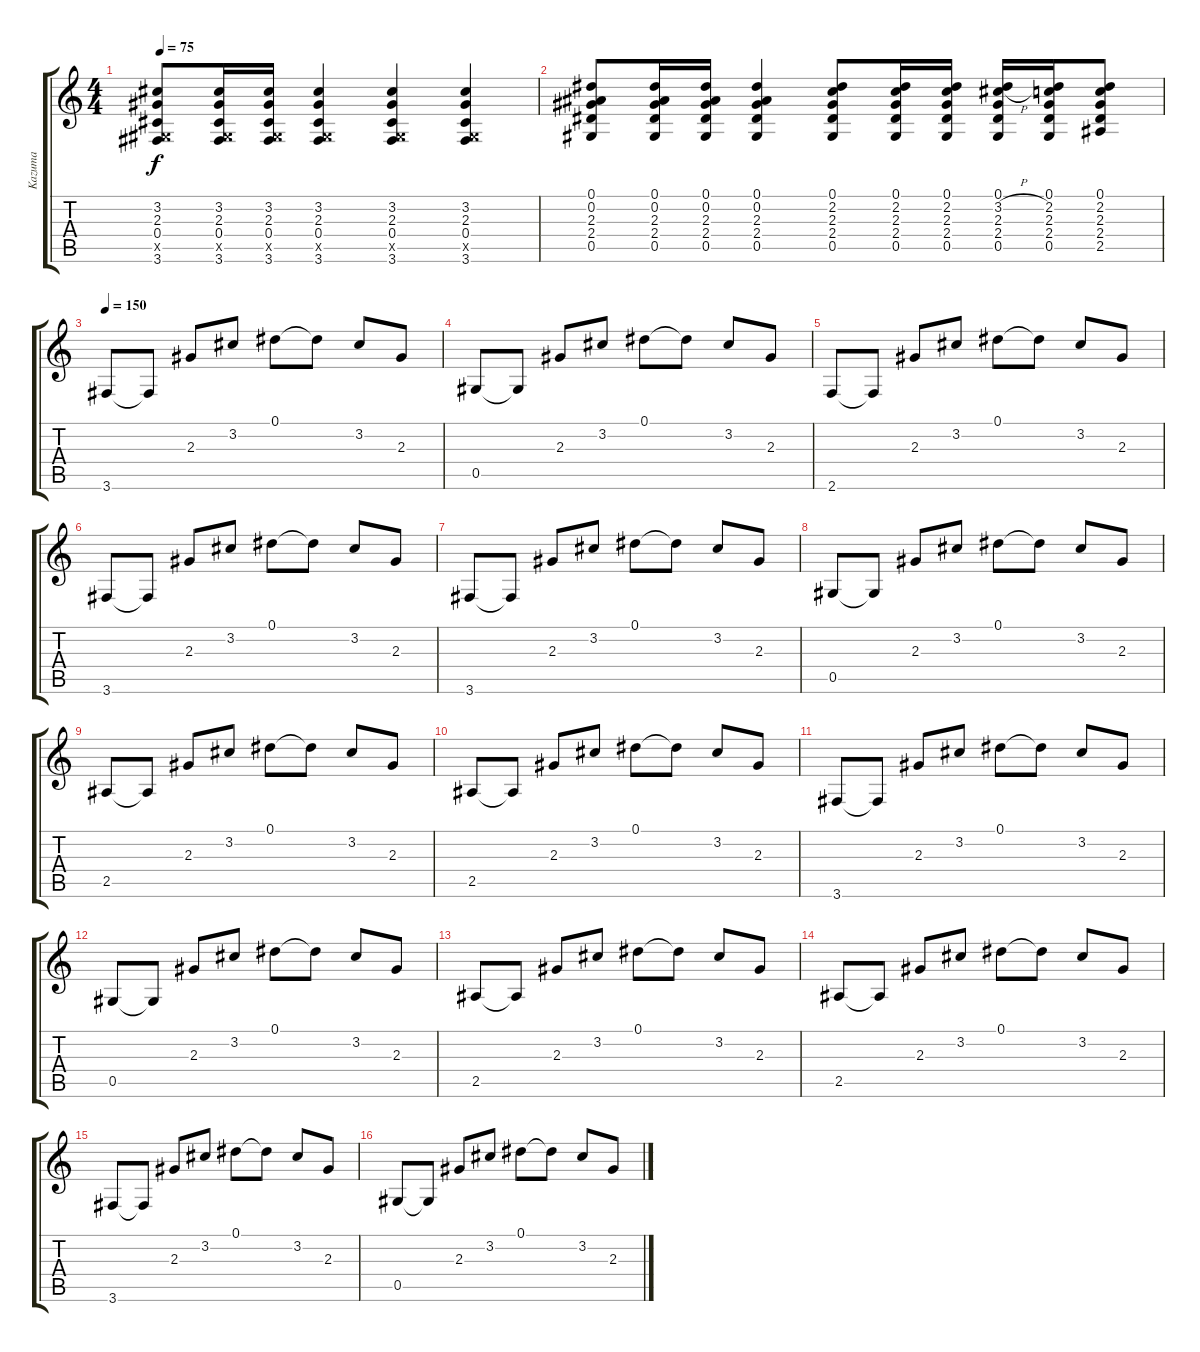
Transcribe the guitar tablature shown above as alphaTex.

\track ("Kazuma" "Kazuma") {instrument electricguitarclean}
\staff {score tabs}
\tuning (Eb4 Bb3 Gb3 Db3 Ab2 Eb2) {hide}
\ts (4 4)
\tempo 75
\clef g2
\ks c
(3.2 2.3 0.4 0.5{x} 3.6).8{dy f} (3.2 2.3 0.4 0.5{x} 3.6).16 (3.2 2.3 0.4 0.5{x} 3.6).16 (3.2 2.3 0.4 0.5{x} 3.6).4 (3.2 2.3 0.4 0.5{x} 3.6).4 (3.2 2.3 0.4 0.5{x} 3.6).4 |
(0.1 0.2 2.3 2.4 0.5).8 (0.1 0.2 2.3 2.4 0.5).16 (0.1 0.2 2.3 2.4 0.5).16 (0.1 0.2 2.3 2.4 0.5).4 (0.1 2.2 2.3 2.4 0.5).8 (0.1 2.2 2.3 2.4 0.5).16 (0.1 2.2 2.3 2.4 0.5).16 (0.1 3.2{h} 2.3 2.4 0.5).16 (0.1 2.2 2.3 2.4 0.5).16 (0.1 2.2 2.3 2.4 2.5).8 |
\tempo 150
3.6.8 3.6{t}.8 2.3.8 3.2.8 0.1.8 0.1{t}.8 3.2.8 2.3.8 |
0.5.8 0.5{t}.8 2.3.8 3.2.8 0.1.8 0.1{t}.8 3.2.8 2.3.8 |
2.6.8 2.6{t}.8 2.3.8 3.2.8 0.1.8 0.1{t}.8 3.2.8 2.3.8 |
3.6.8 3.6{t}.8 2.3.8 3.2.8 0.1.8 0.1{t}.8 3.2.8 2.3.8 |
3.6.8 3.6{t}.8 2.3.8 3.2.8 0.1.8 0.1{t}.8 3.2.8 2.3.8 |
0.5.8 0.5{t}.8 2.3.8 3.2.8 0.1.8 0.1{t}.8 3.2.8 2.3.8 |
2.5.8 2.5{t}.8 2.3.8 3.2.8 0.1.8 0.1{t}.8 3.2.8 2.3.8 |
2.5.8 2.5{t}.8 2.3.8 3.2.8 0.1.8 0.1{t}.8 3.2.8 2.3.8 |
3.6.8 3.6{t}.8 2.3.8 3.2.8 0.1.8 0.1{t}.8 3.2.8 2.3.8 |
0.5.8 0.5{t}.8 2.3.8 3.2.8 0.1.8 0.1{t}.8 3.2.8 2.3.8 |
2.5.8 2.5{t}.8 2.3.8 3.2.8 0.1.8 0.1{t}.8 3.2.8 2.3.8 |
2.5.8 2.5{t}.8 2.3.8 3.2.8 0.1.8 0.1{t}.8 3.2.8 2.3.8 |
3.6.8 3.6{t}.8 2.3.8 3.2.8 0.1.8 0.1{t}.8 3.2.8 2.3.8 |
0.5.8 0.5{t}.8 2.3.8 3.2.8 0.1.8 0.1{t}.8 3.2.8 2.3.8
